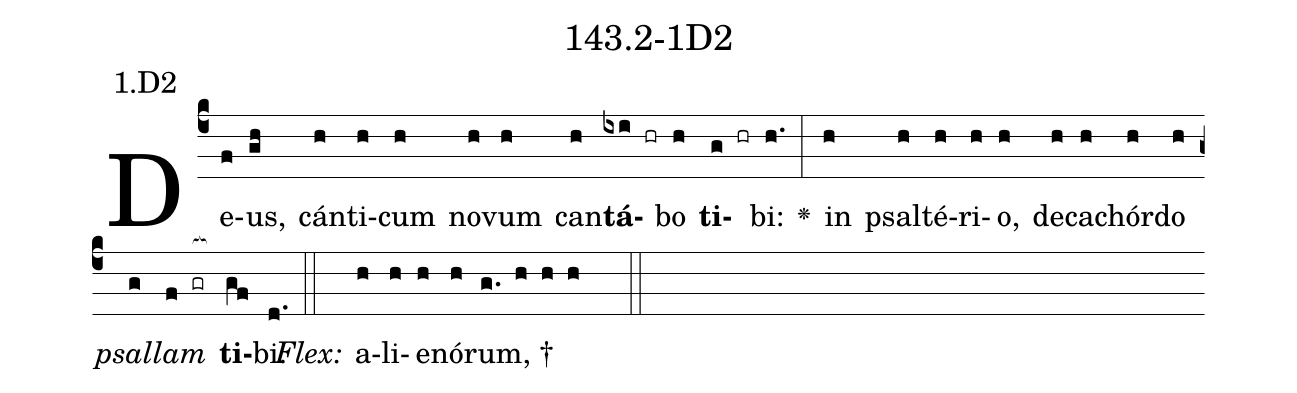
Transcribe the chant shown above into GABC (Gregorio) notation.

name: 143.2-1D2;
annotation: 1.D2;
%%
(c4)De(f)us,(gh) cán(h)ti(h)cum(h) no(h)vum(h) can(h)<b>tá</b>(ixi hr)bo(h) <b>ti</b>(g hr)bi:(h.) <v>\greheightstar</v>(:) in(h) psal(h)té(h)ri(h)o,(h) de(h)ca(h)chór(h)do(h) <i>psal</i>(g)<i>lam</i>(f gr[ocb:1{]) <b>ti</b>(gf[ocb:0}])bi.(d.) (::)
<i>Flex:</i>()  a(h)li(h)e(h)nó(h)rum, †(g. h h h  ::)

%E(h) u(h) o(g) u(f) a(gf) e.(d.) (::)
